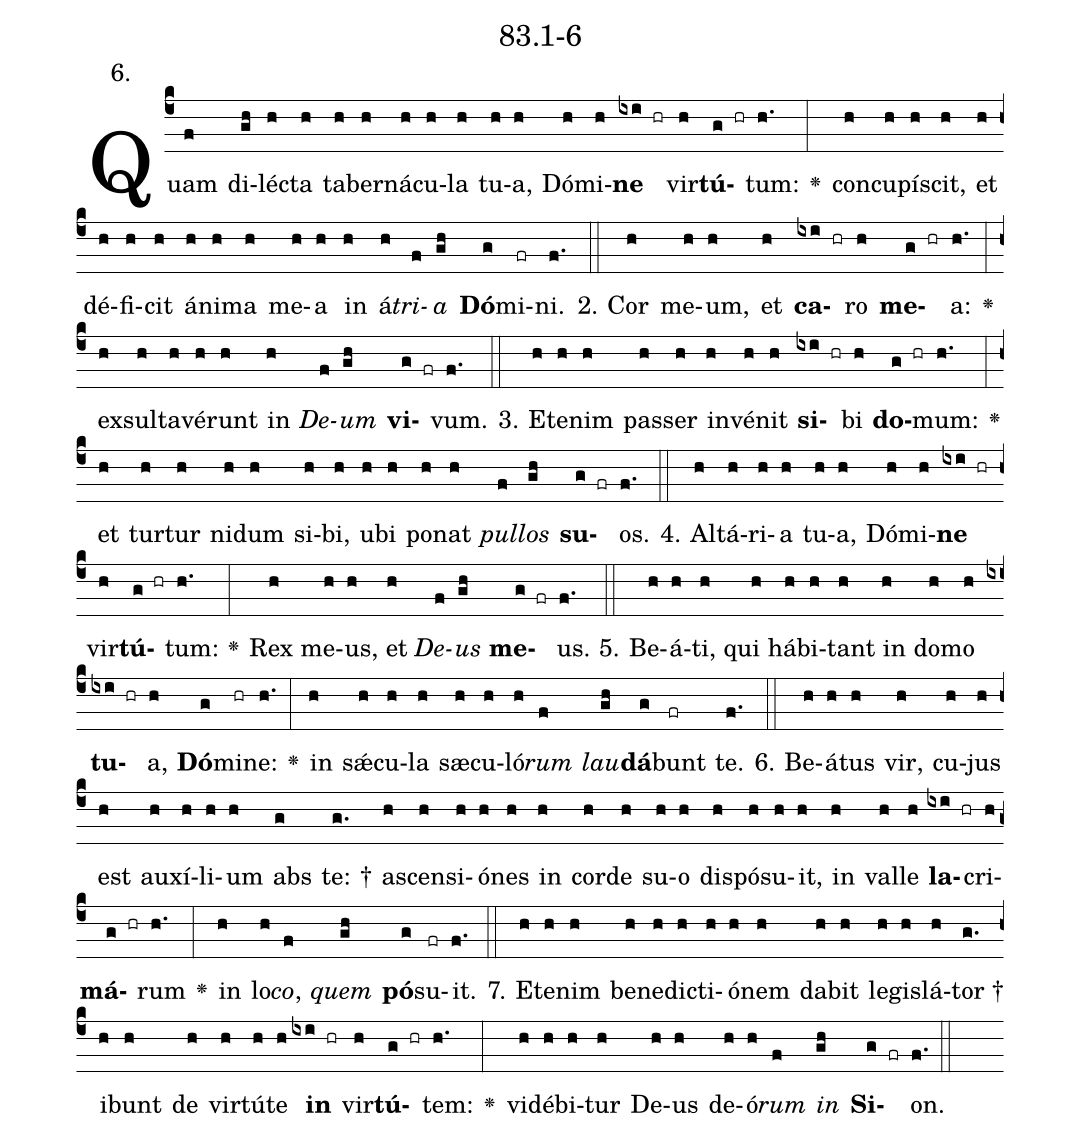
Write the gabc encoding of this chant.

name: 83.1-6;
annotation: 6.;
%%
(c4)Quam(f) di(gh)léc(h)ta(h) ta(h)ber(h)ná(h)cu(h)la(h) tu(h)a,(h) Dó(h)mi(h)<b>ne</b>(ixi hr) vir(h)<b>tú</b>(g hr)tum:(h.) <v>\greheightstar</v>(:) con(h)cu(h)pí(h)scit,(h) et(h) dé(h)fi(h)cit(h) á(h)ni(h)ma(h) me(h)a(h) in(h) á(h)<i>tri</i>(f)<i>a</i>(gh) <b>Dó</b>(g)mi(fr)ni.(f.) (::)
2. Cor(h) me(h)um,(h) et(h) <b>ca</b>(ixi hr)ro(h) <b>me</b>(g hr)a:(h.) <v>\greheightstar</v>(:) ex(h)sul(h)ta(h)vé(h)runt(h) in(h) <i>De</i>(f)<i>um</i>(gh) <b>vi</b>(g fr)vum.(f.) (::)
3. Et(h)e(h)nim(h) pas(h)ser(h) in(h)vé(h)nit(h) <b>si</b>(ixi hr)bi(h) <b>do</b>(g hr)mum:(h.) <v>\greheightstar</v>(:) et(h) tur(h)tur(h) ni(h)dum(h) si(h)bi,(h) u(h)bi(h) po(h)nat(h) <i>pul</i>(f)<i>los</i>(gh) <b>su</b>(g fr)os.(f.) (::)
4. Al(h)tá(h)ri(h)a(h) tu(h)a,(h) Dó(h)mi(h)<b>ne</b>(ixi hr) vir(h)<b>tú</b>(g hr)tum:(h.) <v>\greheightstar</v>(:) Rex(h) me(h)us,(h) et(h) <i>De</i>(f)<i>us</i>(gh) <b>me</b>(g fr)us.(f.) (::)
5. Be(h)á(h)ti,(h) qui(h) há(h)bi(h)tant(h) in(h) do(h)mo(h) <b>tu</b>(ixi hr)a,(h) <b>Dó</b>(g)mi(hr)ne:(h.) <v>\greheightstar</v>(:) in(h) sǽ(h)cu(h)la(h) sæ(h)cu(h)ló(h)<i>rum</i>(f) <i>lau</i>(gh)<b>dá</b>(g)bunt(fr) te.(f.) (::)
6. Be(h)á(h)tus(h) vir,(h) cu(h)jus(h) est(h) au(h)xí(h)li(h)um(h) abs(g) te: †(g.) a(h)scen(h)si(h)ó(h)nes(h) in(h) cor(h)de(h) su(h)o(h) dis(h)pó(h)su(h)it,(h) in(h) val(h)le(h) <b>la</b>(ixi hr)cri(h)<b>má</b>(g hr)rum(h.) <v>\greheightstar</v>(:) in(h) lo(h)<i>co</i>,(f) <i>quem</i>(gh) <b>pó</b>(g)su(fr)it.(f.) (::)
7. Et(h)e(h)nim(h) be(h)ne(h)dic(h)ti(h)ó(h)nem(h) da(h)bit(h) le(h)gis(h)lá(h)tor †(g.) i(h)bunt(h) de(h) vir(h)tú(h)te(h) <b>in</b>(ixi hr) vir(h)<b>tú</b>(g hr)tem:(h.) <v>\greheightstar</v>(:) vi(h)dé(h)bi(h)tur(h) De(h)us(h) de(h)ó(h)<i>rum</i>(f) <i>in</i>(gh) <b>Si</b>(g fr)on.(f.) (::)
